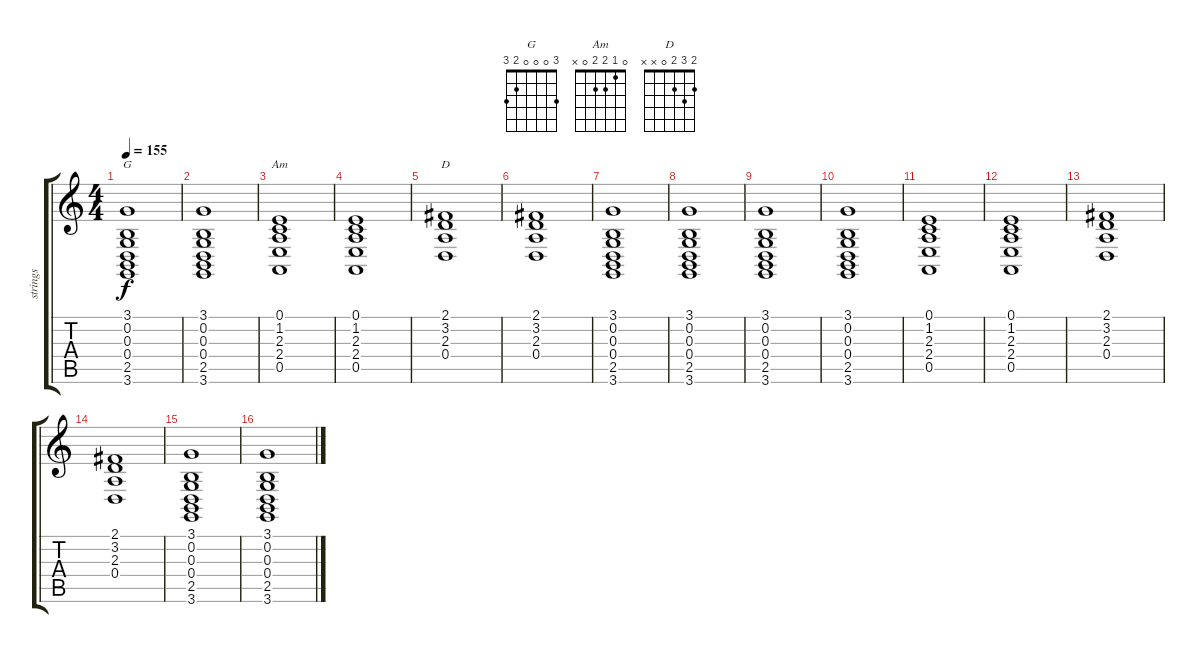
\track ("strings" "strings") {instrument pad2warm}
\staff {score tabs}
\tuning (E4 B3 G3 D3 A2 E2) {hide}
\chord ("G" 3 0 0 0 2 3)
\chord ("Am" 0 1 2 2 0 x)
\chord ("D" 2 3 2 0 x x)
\ts (4 4)
\tempo 155
\clef g2
\ks c
(3.1 0.2 0.3 0.4 2.5 3.6).1{ch "G" dy f instrument pad2warm} |
(3.1 0.2 0.3 0.4 2.5 3.6).1 |
(0.1 1.2 2.3 2.4 0.5).1{ch "Am"} |
(0.1 1.2 2.3 2.4 0.5).1 |
(2.1 3.2 2.3 0.4).1{ch "D"} |
(2.1 3.2 2.3 0.4).1 |
(3.1 0.2 0.3 0.4 2.5 3.6).1 |
(3.1 0.2 0.3 0.4 2.5 3.6).1 |
(3.1 0.2 0.3 0.4 2.5 3.6).1 |
(3.1 0.2 0.3 0.4 2.5 3.6).1 |
(0.1 1.2 2.3 2.4 0.5).1 |
(0.1 1.2 2.3 2.4 0.5).1 |
(2.1 3.2 2.3 0.4).1 |
(2.1 3.2 2.3 0.4).1 |
(3.1 0.2 0.3 0.4 2.5 3.6).1 |
(3.1 0.2 0.3 0.4 2.5 3.6).1
